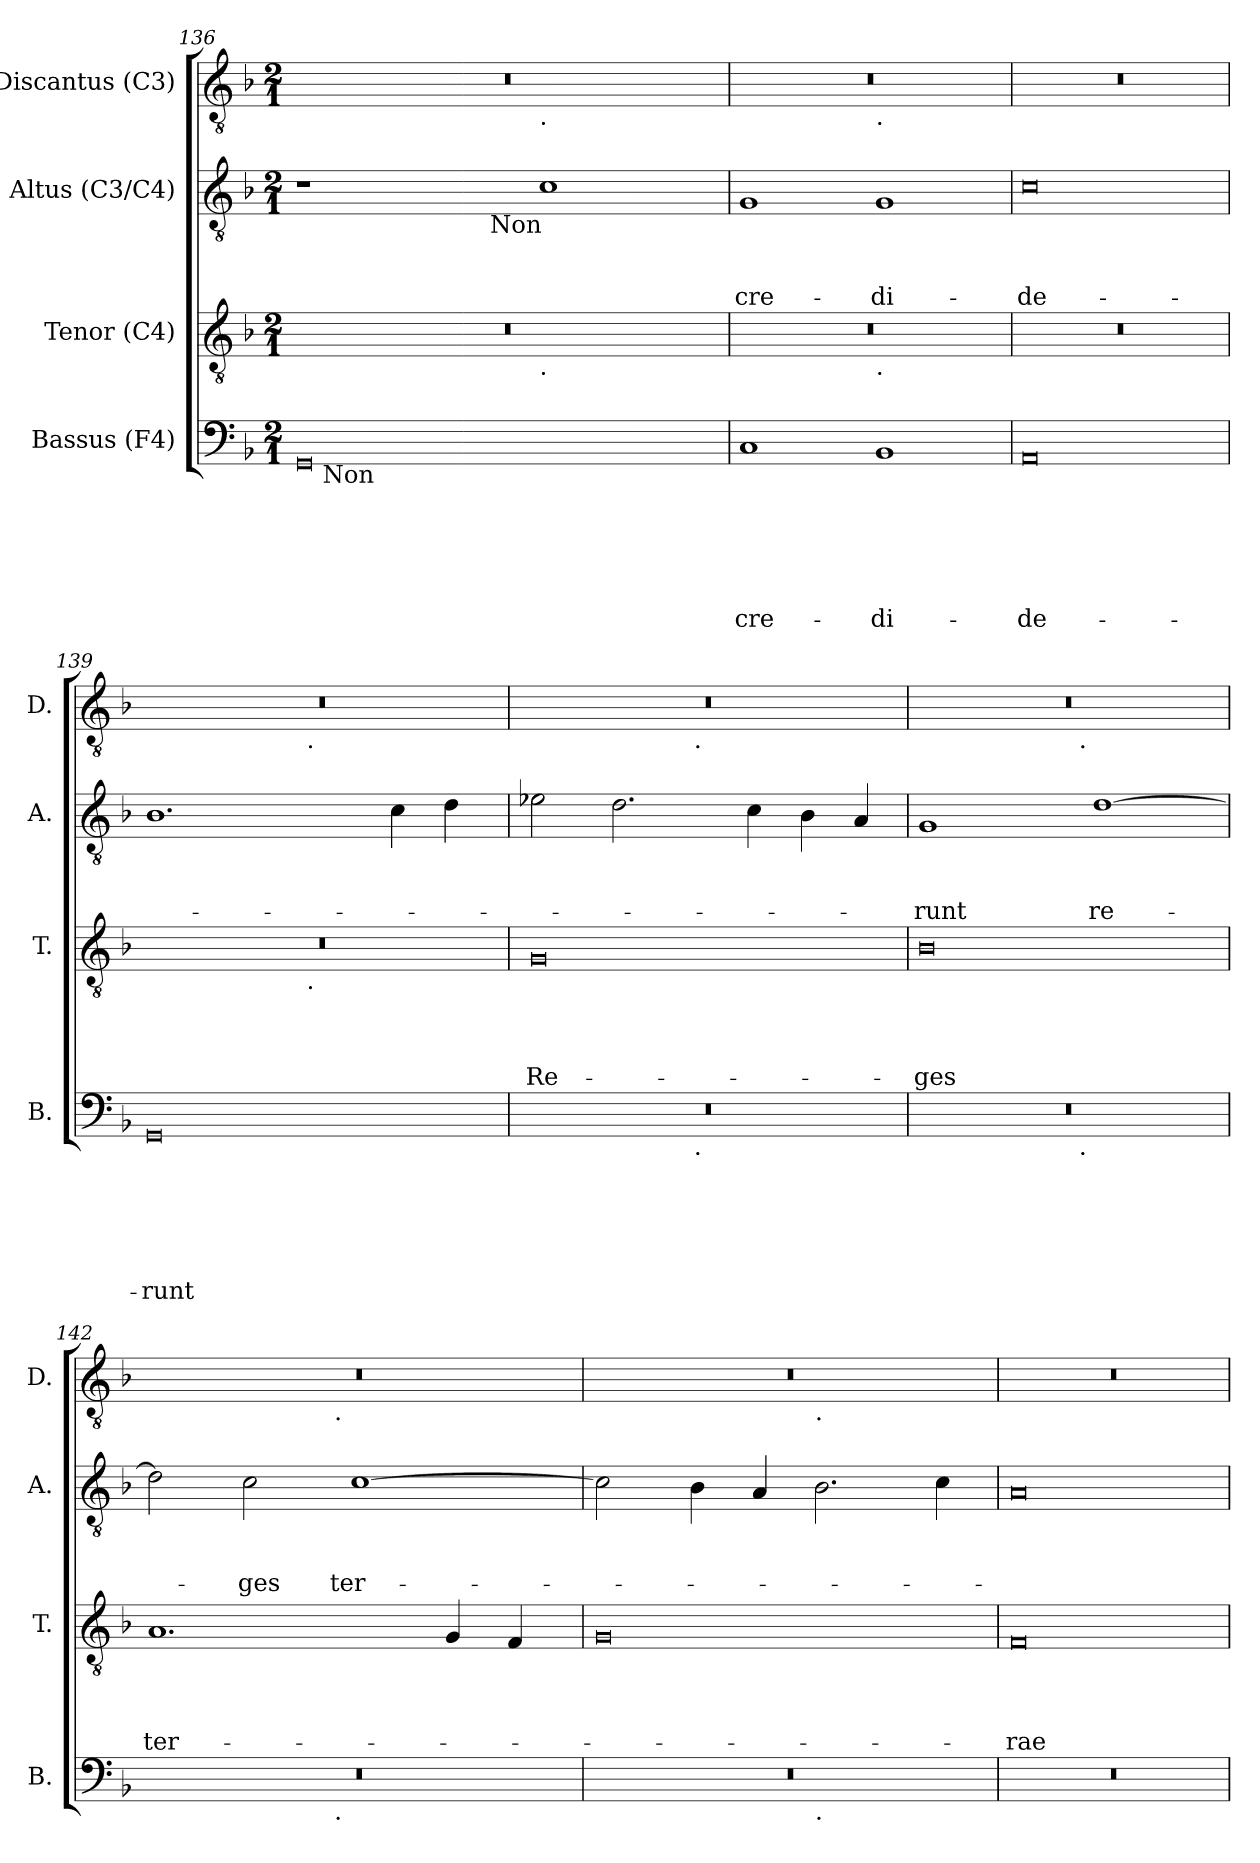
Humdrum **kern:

**kern	**text	**text	**text	**text	**text	**text	**kern	**text	**text	**text	**text	**kern	**text	**text	**text	**kern
*part4	*part4	*part4	*part4	*part4	*part4	*part4	*part3	*part3	*part3	*part3	*part3	*part2	*part2	*part2	*part2	*part1
*staff4	*staff4	*staff4	*staff4	*staff4	*staff4	*staff4	*staff3	*staff3	*staff3	*staff3	*staff3	*staff2	*staff2	*staff2	*staff2	*staff1
*I"Bassus (F4)	*	*	*	*	*	*	*I"Tenor (C4)	*	*	*	*	*I"Altus (C3/C4)	*	*	*	*I"Discantus (C3)
*I'B.	*	*	*	*	*	*	*I'T.	*	*	*	*	*I'A.	*	*	*	*I'D.
*clefF4	*	*	*	*	*	*	*clefGv2	*	*	*	*	*clefGv2	*	*	*	*clefGv2
*k[b-]	*	*	*	*	*	*	*k[b-]	*	*	*	*	*k[b-]	*	*	*	*k[b-]
*F:	*	*	*	*	*	*	*F:	*	*	*	*	*F:	*	*	*	*F:
*M2/1	*	*	*	*	*	*	*M2/1	*	*	*	*	*M2/1	*	*	*	*M2/1
=136	=136	=136	=136	=136	=136	=136	=136	=136	=136	=136	=136	=136	=136	=136	=136	=136
*^	*	*	*	*	*	*	*^	*	*	*	*	*^	*	*	*	*^
0GG	16ryy	.	.	.	.	.	.	0r	1ryy	.	.	.	.	1r	2ryy	.	.	.	0r	1ryy
!	!LO:TX:b:t=Non	!	!	!	!	!	!	!	!	!	!	!	!	!	!	!	!	!	!	!
.	1ryy	.	.	.	.	.	.	.	.	.	.	.	.	.	.	.	.	.	.	.
.	.	.	.	.	.	.	.	.	.	.	.	.	.	.	4ryy	.	.	.	.	.
.	.	.	.	.	.	.	.	.	.	.	.	.	.	.	16ryy	.	.	.	.	.
!	!	!	!	!	!	!	!	!	!	!	!	!	!	!	!LO:TX:b:t=Non	!	!	!	!	!
.	.	.	.	.	.	.	.	.	.	.	.	.	.	.	1ryy	.	.	.	.	.
!	!	!	!	!	!	!	!	!	!	!	!	!	!	!	!	!	!	!	!	!LO:TX:b:t=.
!	!	!	!	!	!	!	!	!	!LO:TX:b:t=.	!	!	!	!	!	!	!	!	!	!	!
.	.	.	.	.	.	.	.	.	1ryy	.	.	.	.	1c	.	.	.	.	.	1ryy
.	2...ryy	.	.	.	.	.	.	.	.	.	.	.	.	.	.	.	.	.	.	.
.	.	.	.	.	.	.	.	.	.	.	.	.	.	.	8.ryy	.	.	.	.	.
!!LO:LB:g=z	!!
=137	=137	=137	=137	=137	=137	=137	=137	=137	=137	=137	=137	=137	=137	=137	=137	=137	=137	=137	=137	=137
!	!	!	!	!	!	!	!LO:LY:b	!	!	!	!	!	!	!	!	!	!	!LO:LY:b	!	!
*v	*v	*	*	*	*	*	*	*	*	*	*	*	*	*v	*v	*	*	*	*	*
1C	.	.	.	.	.	-cre-	0r	1ryy	.	.	.	.	1G	.	.	-cre-	0r	1ryy
!	!	!	!	!	!	!	!	!	!	!	!	!	!	!	!	!	!	!LO:TX:b:t=.
!	!	!	!	!	!	!	!	!LO:TX:b:t=.	!	!	!	!	!	!	!	!	!	!
!	!	!	!	!	!	!LO:LY:b	!	!	!	!	!	!	!	!	!	!LO:LY:b	!	!
1BB-	.	.	.	.	.	-di-	.	1ryy	.	.	.	.	1G	.	.	-di-	.	1ryy
=138	=138	=138	=138	=138	=138	=138	=138	=138	=138	=138	=138	=138	=138	=138	=138	=138	=138	=138
!	!	!	!	!	!	!LO:LY:b:rj	!	!	!	!	!	!	!	!	!	!LO:LY:b	!	!
*	*	*	*	*	*	*	*v	*v	*	*	*	*	*	*	*	*	*v	*v
0AA	.	.	.	.	.	-de-	0r	.	.	.	.	0c	.	.	-de-	0r
=139	=139	=139	=139	=139	=139	=139	=139	=139	=139	=139	=139	=139	=139	=139	=139	=139
!	!	!	!	!	!	!LO:LY:b	!	!	!	!	!	!	!	!	!	!
*	*	*	*	*	*	*	*^	*	*	*	*	*	*	*	*	*^
0GG	.	.	.	.	.	-runt	0r	2ryy	.	.	.	.	1.B-	.	.	.	0r	2ryy
.	.	.	.	.	.	.	.	4...ryy	.	.	.	.	.	.	.	.	.	4...ryy
!	!	!	!	!	!	!	!	!	!	!	!	!	!	!	!	!	!	!LO:TX:b:t=.
!	!	!	!	!	!	!	!	!LO:TX:b:t=.	!	!	!	!	!	!	!	!	!	!
.	.	.	.	.	.	.	.	1ryy	.	.	.	.	.	.	.	.	.	1ryy
.	.	.	.	.	.	.	.	.	.	.	.	.	4c\	.	.	.	.	.
.	.	.	.	.	.	.	.	.	.	.	.	.	4d\	.	.	.	.	.
.	.	.	.	.	.	.	.	32ryy	.	.	.	.	.	.	.	.	.	32ryy
=140	=140	=140	=140	=140	=140	=140	=140	=140	=140	=140	=140	=140	=140	=140	=140	=140	=140	=140
!	!	!	!	!	!	!	!	!	!	!	!	!LO:LY:b:rj	!	!	!	!	!	!
*^	*	*	*	*	*	*	*v	*v	*	*	*	*	*	*	*	*	*	*
0r	1ryy	.	.	.	.	.	.	0G	.	.	.	Re-	2e-\	.	.	.	0r	1ryy
.	.	.	.	.	.	.	.	.	.	.	.	.	2.d\	.	.	.	.	.
!	!	!	!	!	!	!	!	!	!	!	!	!	!	!	!	!	!	!LO:TX:b:t=.
!	!LO:TX:b:t=.	!	!	!	!	!	!	!	!	!	!	!	!	!	!	!	!	!
.	1ryy	.	.	.	.	.	.	.	.	.	.	.	.	.	.	.	.	1ryy
.	.	.	.	.	.	.	.	.	.	.	.	.	4c\	.	.	.	.	.
.	.	.	.	.	.	.	.	.	.	.	.	.	4B-\	.	.	.	.	.
.	.	.	.	.	.	.	.	.	.	.	.	.	4A/	.	.	.	.	.
=141	=141	=141	=141	=141	=141	=141	=141	=141	=141	=141	=141	=141	=141	=141	=141	=141	=141	=141
!	!	!	!	!	!	!	!	!	!	!	!	!LO:LY:b:rj	!	!	!	!LO:LY:b	!	!
0r	2ryy	.	.	.	.	.	.	0B-	.	.	.	-ges	1G	.	.	-runt	0r	2ryy
.	4...ryy	.	.	.	.	.	.	.	.	.	.	.	.	.	.	.	.	4...ryy
!	!	!	!	!	!	!	!	!	!	!	!	!	!	!	!	!	!	!LO:TX:b:t=.
!	!LO:TX:b:t=.	!	!	!	!	!	!	!	!	!	!	!	!	!	!	!	!	!
.	1ryy	.	.	.	.	.	.	.	.	.	.	.	.	.	.	.	.	1ryy
!	!	!	!	!	!	!	!	!	!	!	!	!	!	!	!	!LO:LY:b	!	!
.	.	.	.	.	.	.	.	.	.	.	.	.	[>1d	.	.	re-	.	.
.	32ryy	.	.	.	.	.	.	.	.	.	.	.	.	.	.	.	.	32ryy
=142	=142	=142	=142	=142	=142	=142	=142	=142	=142	=142	=142	=142	=142	=142	=142	=142	=142	=142
!	!	!	!	!	!	!	!	!	!	!	!	!LO:LY:b	!	!	!	!	!	!
0r	2ryy	.	.	.	.	.	.	1.A	.	.	.	ter-	2d\]	.	.	.	0r	2ryy
!	!	!	!	!	!	!	!	!	!	!	!	!	!	!	!	!LO:LY:b	!	!
.	4...ryy	.	.	.	.	.	.	.	.	.	.	.	2c\	.	.	-ges	.	4...ryy
!	!	!	!	!	!	!	!	!	!	!	!	!	!	!	!	!	!	!LO:TX:b:t=.
!	!LO:TX:b:t=.	!	!	!	!	!	!	!	!	!	!	!	!	!	!	!	!	!
.	1ryy	.	.	.	.	.	.	.	.	.	.	.	.	.	.	.	.	1ryy
!	!	!	!	!	!	!	!	!	!	!	!	!	!	!	!	!LO:LY:b	!	!
.	.	.	.	.	.	.	.	.	.	.	.	.	[<1c	.	.	ter-	.	.
.	.	.	.	.	.	.	.	4G/	.	.	.	.	.	.	.	.	.	.
.	.	.	.	.	.	.	.	4F/	.	.	.	.	.	.	.	.	.	.
.	32ryy	.	.	.	.	.	.	.	.	.	.	.	.	.	.	.	.	32ryy
!!LO:LB:g=z	!!
=143	=143	=143	=143	=143	=143	=143	=143	=143	=143	=143	=143	=143	=143	=143	=143	=143	=143	=143
0r	1ryy	.	.	.	.	.	.	0G	.	.	.	.	2c\]	.	.	.	0r	1ryy
.	.	.	.	.	.	.	.	.	.	.	.	.	4B-\	.	.	.	.	.
.	.	.	.	.	.	.	.	.	.	.	.	.	4A/	.	.	.	.	.
!	!	!	!	!	!	!	!	!	!	!	!	!	!	!	!	!	!	!LO:TX:b:t=.
!	!LO:TX:b:t=.	!	!	!	!	!	!	!	!	!	!	!	!	!	!	!	!	!
.	1ryy	.	.	.	.	.	.	.	.	.	.	.	2.B-\	.	.	.	.	1ryy
.	.	.	.	.	.	.	.	.	.	.	.	.	4c\	.	.	.	.	.
=144	=144	=144	=144	=144	=144	=144	=144	=144	=144	=144	=144	=144	=144	=144	=144	=144	=144	=144
!	!	!	!	!	!	!	!	!	!	!	!	!LO:LY:b:rj	!	!	!	!	!	!
*v	*v	*	*	*	*	*	*	*	*	*	*	*	*	*	*	*	*v	*v
0r	.	.	.	.	.	.	0F	.	.	.	-rae	0A	.	.	.	0r
=	=	=	=	=	=	=	=	=	=	=	=	=	=	=	=	=
*-	*-	*-	*-	*-	*-	*-	*-	*-	*-	*-	*-	*-	*-	*-	*-	*-
